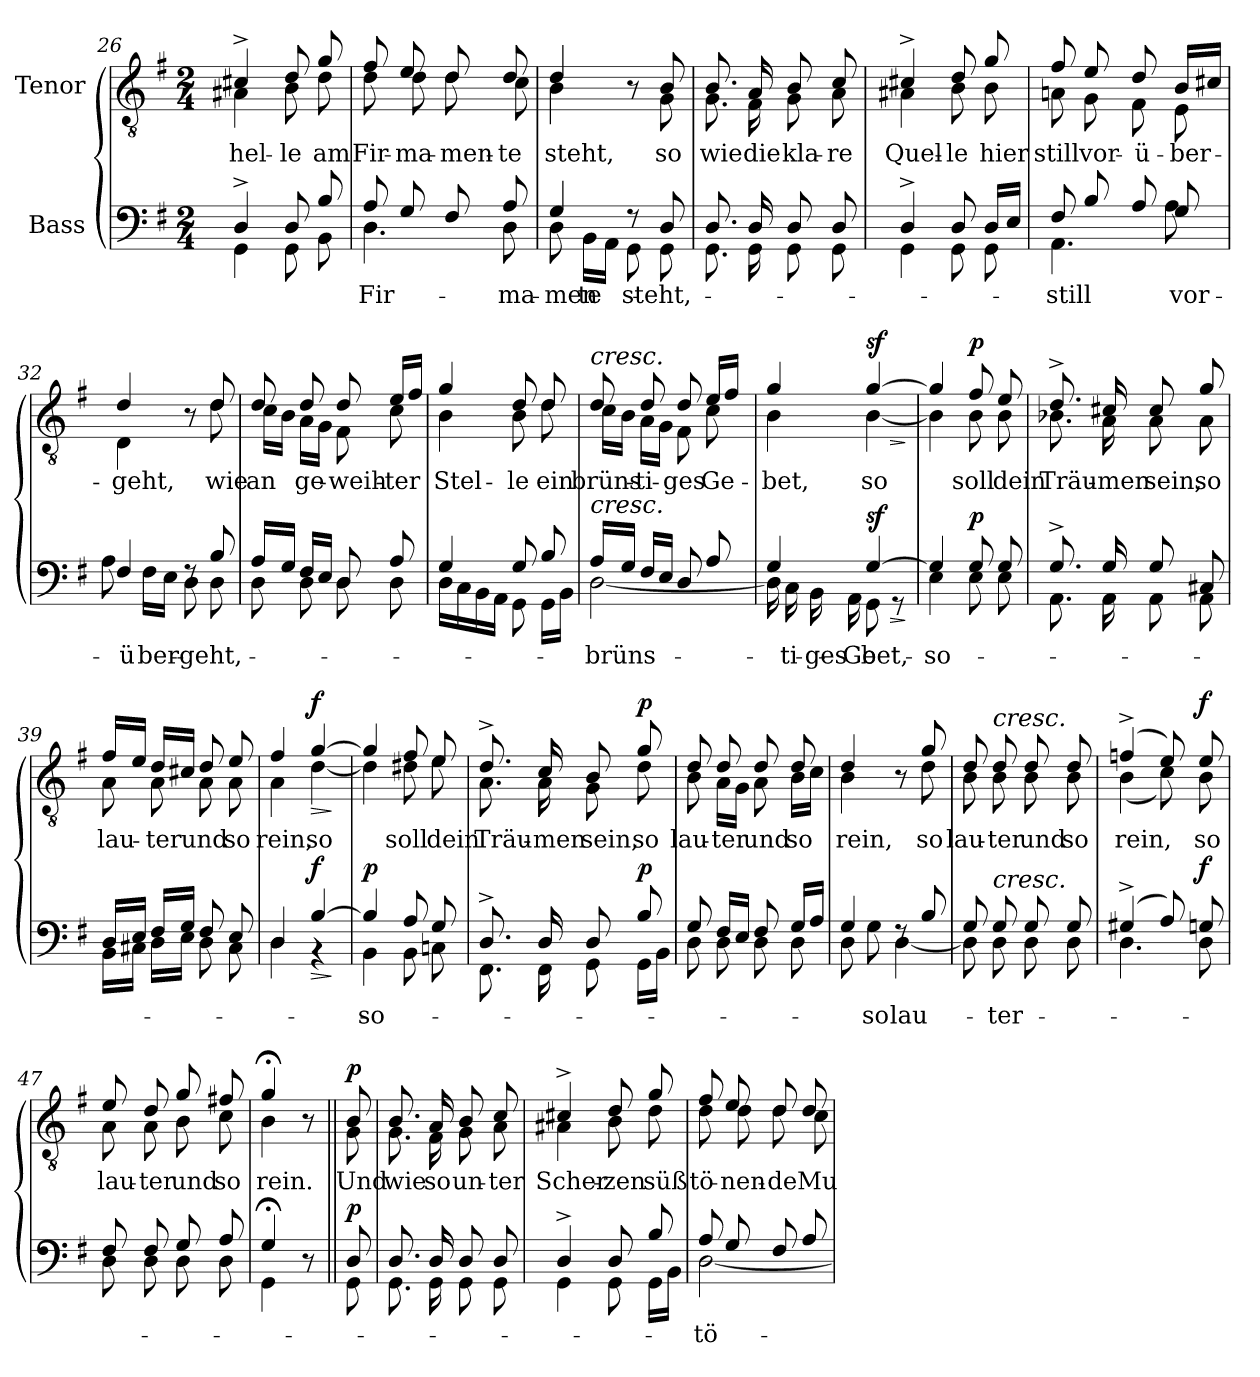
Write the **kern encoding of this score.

**kern	**text	**dynam	**kern	**text	**dynam
*part2	*part2	*part2	*part1	*part1	*part1
*staff2	*staff2	*staff2	*staff1	*staff1	*staff1
*I"Bass	*	*	*I"Tenor	*	*
*clefF4	*	*	*clefGv2	*	*
*k[f#]	*	*	*k[f#]	*	*
*M2/4	*	*	*M2/4	*	*
=26	=26	=26	=26	=26	=26
*^	*	*	*^	*	*
4D^/	4GG\	.	.	4c#X^/	4A#X\	hel-	.
8D/	8GG\	.	.	8d/	8B\	-le	.
8B/	8BB\	.	.	8g/	8d\	am	.
!!LO:LB:g=z	!!
=27	=27	=27	=27	=27	=27	=27	=27
8A/	4.D\	Fir-	.	8f#/	8d\	Fir-	.
8G/	.	.	.	8e/	8d\	-ma-	.
8F#/	.	.	.	8d/	8d\	-men-	.
8A/	8D\	-ma-	.	8d/	8c\	-te	.
=28	=28	=28	=28	=28	=28	=28	=28
4G/	8D\	-men-	.	4d/	4B\	steht,	.
.	16BB\LL	-te	.	.	.	.	.
.	16AA\JJ	.	.	.	.	.	.
8r	8GG\	steht,	.	8r	8ryy	.	.
8D/	8GG\	.	.	8B/	8G\	so	.
=29	=29	=29	=29	=29	=29	=29	=29
8.D/	8.GG\	.	.	8.B/	8.G\	wie	.
16D/	16GG\	.	.	16A/	16F#\	die	.
8D/	8GG\	.	.	8B/	8G\	kla-	.
8D/	8GG\	.	.	8c/	8A\	-re	.
=30	=30	=30	=30	=30	=30	=30	=30
4D^/	4GG\	.	.	4c#X^/	4A#X\	Quel-	.
8D/	8GG\	.	.	8d/	8B\	-le	.
16D/LL	8GG\	.	.	8g/	8B\	hier	.
16E/JJ	.	.	.	.	.	.	.
!!LO:LB:g=z	!!
=31	=31	=31	=31	=31	=31	=31	=31
8F#/	4.AA\	still	.	8f#/	8An\	still	.
8B/	.	.	.	8e/	8G\	vor-	.
8A/	.	.	.	8d/	8F#\	-ü-	.
8G/	8A\	vor-	.	16B/LL	8E\	-ber-	.
.	.	.	.	16c#X/JJ	.	.	.
=32	=32	=32	=32	=32	=32	=32	=32
4F#/	8A\	-ü-	.	4d/	4D\	-geht,	.
.	16F#\LL	-ber-	.	.	.	.	.
.	16E\JJ	.	.	.	.	.	.
8rF	8D\	-geht,	.	8r	8ryy	.	.
8B/	8D\	.	.	8d/	8d\	wie	.
=33	=33	=33	=33	=33	=33	=33	=33
16A/LL	8D\	.	.	8d/	16c\LL	an	.
16G/JJ	.	.	.	.	16B\JJ	.	.
16F#/LL	8D\	.	.	8d/	16A\LL	ge-	.
16E/JJ	.	.	.	.	16G\JJ	.	.
8D/	8D\	.	.	8d/	8F#\	-weih-	.
8A/	8D\	.	.	16e/LL	8c\	-ter	.
.	.	.	.	16f#/JJ	.	.	.
=34	=34	=34	=34	=34	=34	=34	=34
4G/	16D\LL	.	.	4g/	4B\	Stel-	.
.	16C\	.	.	.	.	.	.
.	16BB\	.	.	.	.	.	.
.	16AA\JJ	.	.	.	.	.	.
8G/	8GG\	.	.	8d/	8B\	-le	.
8B/	16GG\LL	.	.	8d/	8d\	ein	.
.	16BB\JJ	.	.	.	.	.	.
!!LO:PB:g=z	!!
=35	=35	=35	=35	=35	=35	=35	=35
!	!	!	!	!LO:TX:a:i:t=cresc.	!	!	!
!LO:TX:a:i:t=cresc.	!	!	!	!	!	!	!
16A/LL	[2D\	brüns-	.	8d/	16c\LL	brüns-	.
16G/JJ	.	.	.	.	16B\JJ	.	.
16F#/LL	.	.	.	8d/	16A\LL	-ti-	.
16E/JJ	.	.	.	.	16G\JJ	.	.
8D/	.	.	.	8d/	8F#\	-ges	.
8A/	.	.	.	16e/LL	8c\	Ge-	.
.	.	.	.	16f#/JJ	.	.	.
=36	=36	=36	=36	=36	=36	=36	=36
4G/	16D\]	.	.	4g/	4B\	-bet,	.
.	16C\	-ti-	.	.	.	.	.
.	16BB\	-ges	.	.	.	.	.
.	16AA\	Ge-	.	.	.	.	.
!	!	!	!LO:HP:b	!	!	!	!LO:HP:b
!	!	!	!LO:DY:n=1:a	!	!	!	!LO:DY:n=1:a
[4G/	8GG\	-bet,	> sf	[4g/	[4B\	so	> sf
.	8r	.	.	.	.	.	.
*v	*v	*	*	*	*	*	*
*	*	*	*v	*v	*	*
.	.	]	.	.	]
=37	=37	=37	=37	=37	=37
*^	*	*	*^	*	*
4G/]	4E\	so	.	4g/]	4B\]	.	.
!	!	!	!LO:DY:a	!	!	!	!LO:DY:a
8G/	8E\	.	p	8f#/	8B\	soll	p
8G/	8E\	.	.	8e/	8B\	dein	.
=38	=38	=38	=38	=38	=38	=38	=38
8.G^/	8.AA\	.	.	8.d^/	8.B-X\	Träu-	.
16G/	16AA\	.	.	16c#X/	16A\	-men	.
8G/	8AA\	.	.	8c#/	8A\	sein,	.
8C#X/	8AA\	.	.	8g/	8A\	so	.
!!LO:LB:g=z	!!
=39	=39	=39	=39	=39	=39	=39	=39
16D/LL	16BB\LL	.	.	16f#/LL	8A\	lau-	.
16E/JJ	16C#X\JJ	.	.	16e/JJ	.	.	.
16F#/LL	16D\LL	.	.	16d/LL	8A\	-ter	.
16G/JJ	16E\JJ	.	.	16c#X/JJ	.	.	.
8F#/	8D\	.	.	8d/	8A\	und	.
8E/	8C#\	.	.	8e/	8A\	so	.
=40	=40	=40	=40	=40	=40	=40	=40
4D/	4D\	.	.	4f#/	4A\	rein,	.
!	!	!	!LO:HP:b	!	!	!	!LO:HP:b
!	!	!	!LO:DY:n=1:a	!	!	!	!LO:DY:n=1:a
[4B/	4r	.	> f	[4g/	[4d\	so	> f
*v	*v	*	*	*	*	*	*
*	*	*	*v	*v	*	*
.	.	]	.	.	]
=41	=41	=41	=41	=41	=41
*^	*	*	*^	*	*
!	!	!	!LO:DY:b	!	!	!	!
4B/]	4BB\	so	p	4g/]	4d\]	.	.
8A/	8BB\	.	.	8f#/	8d#X\	soll	.
8G/	8Cn\	.	.	8e/	8e\	dein	.
=42	=42	=42	=42	=42	=42	=42	=42
8.D^/	8.FF#\	.	.	8.d^/	8.A\	Träu-	.
16D/	16FF#\	.	.	16c/	16A\	-men	.
8D/	8GG\	.	.	8B/	8G\	sein,	.
!	!	!	!LO:DY:a	!	!	!	!LO:DY:a
8B/	16GG\LL	.	p	8g/	8d\	so	p
.	16BB\JJ	.	.	.	.	.	.
!!LO:LB:g=z	!!
=43	=43	=43	=43	=43	=43	=43	=43
8G/	8D\	.	.	8d/	8B\	lau-	.
16F#/LL	8D\	.	.	8d/	16A\LL	-ter	.
16E/JJ	.	.	.	.	16G\JJ	.	.
8F#/	8D\	.	.	8d/	8A\	und	.
16G/LL	8D\	.	.	8d/	16B\LL	so	.
16A/JJ	.	.	.	.	16c\JJ	.	.
=44	=44	=44	=44	=44	=44	=44	=44
4G/	8D\	.	.	4d/	4B\	rein,	.
.	8G\	so	.	.	.	.	.
8rF	[4D\	lau-	.	8r	8ryy	.	.
8B/	.	.	.	8g/	8d\	so	.
=45	=45	=45	=45	=45	=45	=45	=45
8G/	8D\]	.	.	8d/	8B\	lau-	.
!	!	!	!	!LO:TX:a:i:t=cresc.	!	!	!
!LO:TX:a:i:t=cresc.	!	!	!	!	!	!	!
8G/	8D\	-ter	.	8d/	8B\	-ter	.
8G/	8D\	.	.	8d/	8B\	und	.
8G/	8D\	.	.	8d/	8B\	so	.
=46	=46	=46	=46	=46	=46	=46	=46
(4G#X^/	4.D\	.	.	(4fn^/	(4B\	rein,	.
8A/)	.	.	.	8e/)	8c\)	.	.
!	!	!	!LO:DY:a	!	!	!	!LO:DY:a
8Gn/	8D\	.	f	8e/	8B\	so	f
!!LO:LB:g=z	!!
=47	=47	=47	=47	=47	=47	=47	=47
8F#/	8D\	.	.	8e/	8A\	lau-	.
8F#/	8D\	.	.	8d/	8A\	-ter	.
8G/	8D\	.	.	8g/	8B\	und	.
8A/	8D\	.	.	8f#X/	8c\	so	.
=48	=48	=48	=48	=48	=48	=48	=48
4G;</	4GG\	.	.	4g;</	4B\	rein.	.
8r	8ryy	.	.	8r	8ryy	.	.
=49||	=49||	=49||	=49||	=49||	=49||	=49||	=49||
!	!	!	!LO:DY:a	!	!	!	!LO:DY:a
8D/	8GG\	.	p	8B/	8G\	Und	p
=50	=50	=50	=50	=50	=50	=50	=50
8.D/	8.GG\	.	.	8.B/	8.G\	wie	.
16D/	16GG\	.	.	16A/	16F#\	so	.
8D/	8GG\	.	.	8B/	8G\	un-	.
8D/	8GG\	.	.	8c/	8A\	-ter	.
=51	=51	=51	=51	=51	=51	=51	=51
4D^/	4GG\	.	.	4c#X^/	4A#X\	Scher-	.
8D/	8GG\	.	.	8d/	8B\	-zen	.
8B/	16GG\LL	.	.	8g/	8d\	süß	.
.	16BB\JJ	.	.	.	.	.	.
=52	=52	=52	=52	=52	=52	=52	=52
8A/	[2D\	tö-	.	8f#/	8d\	tö-	.
8G/	.	.	.	8e/	8d\	-nen-	.
8F#/	.	.	.	8d/	8d\	-de	.
8A/	.	.	.	8d/	8c\	Mu-	.
*v	*v	*	*	*	*	*	*
*	*	*	*v	*v	*	*
=	=	=	=	=	=
*-	*-	*-	*-	*-	*-
